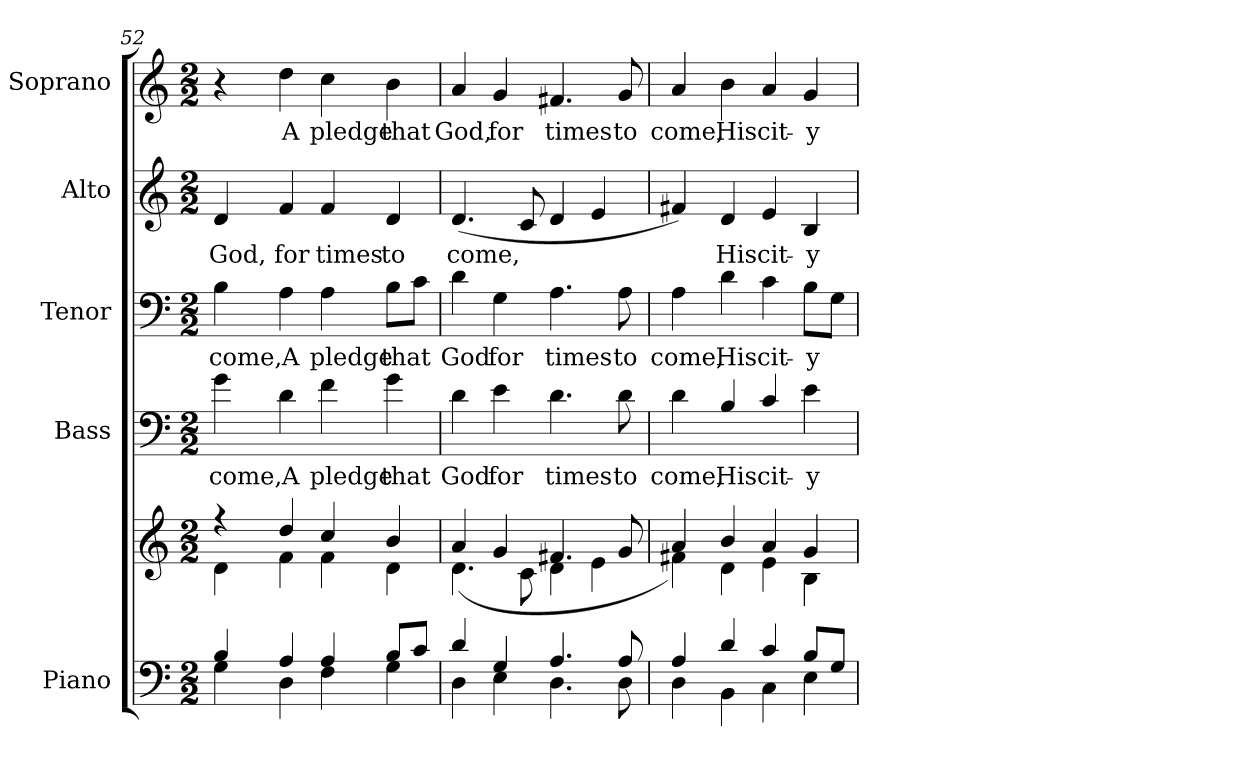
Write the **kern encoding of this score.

**kern	**kern	**kern	**text	**kern	**text	**kern	**text	**kern	**text
*part5	*part5	*part4	*part4	*part3	*part3	*part2	*part2	*part1	*part1
*staff6	*staff5	*staff4	*staff4	*staff3	*staff3	*staff2	*staff2	*staff1	*staff1
*I"Piano	*	*I"Bass	*	*I"Tenor	*	*I"Alto	*	*I"Soprano	*
*I'Pno.	*	*	*	*	*	*	*	*	*
!!LO:LB:g=z
*clefF4	*clefG2	*clefF4	*	*clefF4	*	*clefG2	*	*clefG2	*
*	*	*ITrd7c12	*	*	*	*	*	*	*
*k[]	*k[]	*k[]	*	*k[]	*	*k[]	*	*k[]	*
*C:	*C:	*C:	*	*C:	*	*C:	*	*C:	*
*M2/2	*M2/2	*M2/2	*	*M2/2	*	*M2/2	*	*M2/2	*
=52	=52	=52	=52	=52	=52	=52	=52	=52	=52
*^	*^	*	*	*	*	*	*	*	*
!	!	!	!	!	!LO:LY:b:color=#000000	!	!	!	!	!	!
!	!	!	!	!	!	!	!LO:LY:b:color=#000000	!	!	!	!
!	!	!	!	!	!	!	!	!	!LO:LY:b:color=#000000	!	!
4Bi/	4Gi\	4r	4di\	4Gi\	come,	4Bi\	come,	4di/	God,	4r	.
!	!	!	!	!	!LO:LY:b:color=#000000	!	!	!	!	!	!
!	!	!	!	!	!	!	!LO:LY:b:color=#000000	!	!	!	!
!	!	!	!	!	!	!	!	!	!LO:LY:b:color=#000000	!	!
!	!	!	!	!	!	!	!	!	!	!	!LO:LY:b:color=#000000
4Ai/	4Di\	4ddi/	4fi\	4Di\	A	4Ai\	A	4fi/	for	4ddi\	A
!	!	!	!	!	!LO:LY:b:color=#000000	!	!	!	!	!	!
!	!	!	!	!	!	!	!LO:LY:b:color=#000000	!	!	!	!
!	!	!	!	!	!	!	!	!	!LO:LY:b:color=#000000	!	!
!	!	!	!	!	!	!	!	!	!	!	!LO:LY:b:color=#000000
4Ai/	4Fi\	4cci/	4fi\	4Fi\	pledge	4Ai\	pledge	4fi/	times	4cci\	pledge
!	!	!	!	!	!LO:LY:b:color=#000000	!	!	!	!	!	!
!	!	!	!	!	!	!	!LO:LY:b:color=#000000	!	!	!	!
!	!	!	!	!	!	!	!	!	!LO:LY:b:color=#000000	!	!
!	!	!	!	!	!	!	!	!	!	!	!LO:LY:b:color=#000000
8Bi/L	4Gi\	4bi/	4di\	4Gi\	that	8Bi\L	that	4di/	to	4bi\	that
8ci/J	.	.	.	.	.	8ci\J	.	.	.	.	.
=53	=53	=53	=53	=53	=53	=53	=53	=53	=53	=53	=53
!	!	!	!	!	!LO:LY:b:color=#000000	!	!	!	!	!	!
!	!	!	!	!	!	!	!LO:LY:b:color=#000000	!	!	!	!
!	!	!	!	!	!	!	!	!	!LO:LY:b:color=#000000	!	!
!	!	!	!	!	!	!	!	!	!	!	!LO:LY:b:color=#000000
4di/	4Di\	4ai/	(4.di\	4Di\	God	4di\	God	(4.di/	come,	4ai/	God,
!	!	!	!	!	!LO:LY:b:color=#000000	!	!	!	!	!	!
!	!	!	!	!	!	!	!LO:LY:b:color=#000000	!	!	!	!
!	!	!	!	!	!	!	!	!	!	!	!LO:LY:b:color=#000000
4Gi/	4Ei\	4gi/	.	4Ei\	for	4Gi\	for	.	.	4gi/	for
.	.	.	8ci\	.	.	.	.	8ci/	.	.	.
!	!	!	!	!	!LO:LY:b:color=#000000	!	!	!	!	!	!
!	!	!	!	!	!	!	!LO:LY:b:color=#000000	!	!	!	!
!	!	!	!	!	!	!	!	!	!	!	!LO:LY:b:color=#000000
4.Ai/	4.Di\	4.f#Xi/	4di\	4.Di\	times	4.Ai\	times	4di/	.	4.f#Xi/	times
.	.	.	4ei\	.	.	.	.	4ei/	.	.	.
!	!	!	!	!	!LO:LY:b:color=#000000	!	!	!	!	!	!
!	!	!	!	!	!	!	!LO:LY:b:color=#000000	!	!	!	!
!	!	!	!	!	!	!	!	!	!	!	!LO:LY:b:color=#000000
8Ai/	8Di\	8gi/	.	8Di\	to	8Ai\	to	.	.	8gi/	to
=54	=54	=54	=54	=54	=54	=54	=54	=54	=54	=54	=54
!	!	!	!	!	!LO:LY:b:color=#000000	!	!	!	!	!	!
!	!	!	!	!	!	!	!LO:LY:b:color=#000000	!	!	!	!
!	!	!	!	!	!	!	!	!	!	!	!LO:LY:b:color=#000000
4Ai/	4Di\	4ai/	4f#Xi\)	4Di\	come,	4Ai\	come,	4f#Xi/)	.	4ai/	come,
!	!	!	!	!	!LO:LY:b:color=#000000	!	!	!	!	!	!
!	!	!	!	!	!	!	!LO:LY:b:color=#000000	!	!	!	!
!	!	!	!	!	!	!	!	!	!LO:LY:b:color=#000000	!	!
!	!	!	!	!	!	!	!	!	!	!	!LO:LY:b:color=#000000
4di/	4BBi\	4bi/	4di\	4BBi/	His	4di\	His	4di/	His	4bi\	His
!	!	!	!	!	!LO:LY:b:color=#000000	!	!	!	!	!	!
!	!	!	!	!	!	!	!LO:LY:b:color=#000000	!	!	!	!
!	!	!	!	!	!	!	!	!	!LO:LY:b:color=#000000	!	!
!	!	!	!	!	!	!	!	!	!	!	!LO:LY:b:color=#000000
4ci/	4Ci\	4ai/	4ei\	4Ci/	cit-	4ci\	cit-	4ei/	cit-	4ai/	cit-
!	!	!	!	!	!LO:LY:b:color=#000000	!	!	!	!	!	!
!	!	!	!	!	!	!	!LO:LY:b:color=#000000	!	!	!	!
!	!	!	!	!	!	!	!	!	!LO:LY:b:color=#000000	!	!
!	!	!	!	!	!	!	!	!	!	!	!LO:LY:b:color=#000000
8Bi/L	4Ei\	4gi/	4Bi\	4Ei\	-y	8Bi\L	-y	4Bi/	-y	4gi/	-y
8Gi/J	.	.	.	.	.	8Gi\J	.	.	.	.	.
*v	*v	*	*	*	*	*	*	*	*	*	*
*	*v	*v	*	*	*	*	*	*	*	*
=	=	=	=	=	=	=	=	=	=
*-	*-	*-	*-	*-	*-	*-	*-	*-	*-
